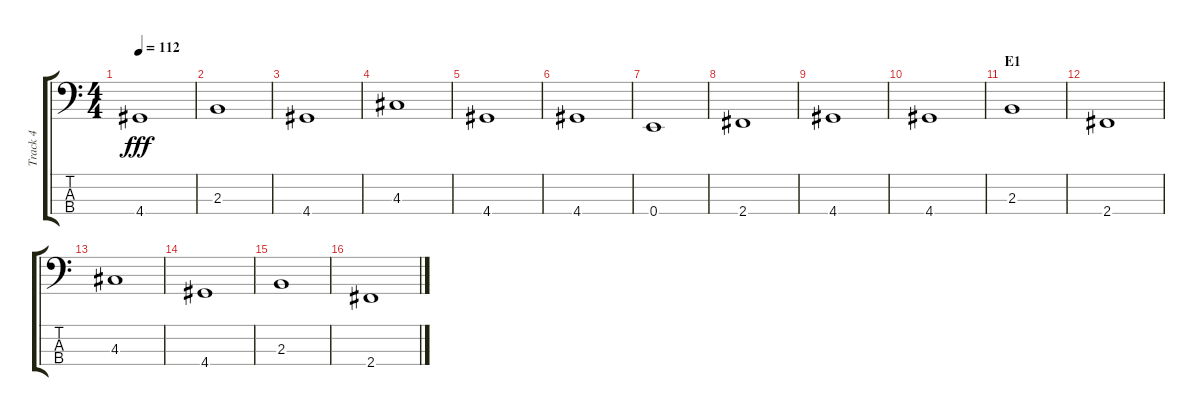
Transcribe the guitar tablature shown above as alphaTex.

\track ("Track 4" "Track 4") {instrument electricbassfinger}
\staff {score tabs}
\tuning (G2 D2 A1 E1) {hide}
\ts (4 4)
\tempo 112
\clef f4
\ks c
4.4.1{dy fff} |
2.3.1 |
4.4.1 |
4.3.1 |
4.4.1 |
4.4.1 |
0.4.1 |
2.4.1 |
4.4.1 |
4.4.1 |
\section ("" "E1")
2.3.1 |
2.4.1 |
4.3.1 |
4.4.1 |
2.3.1 |
2.4.1
